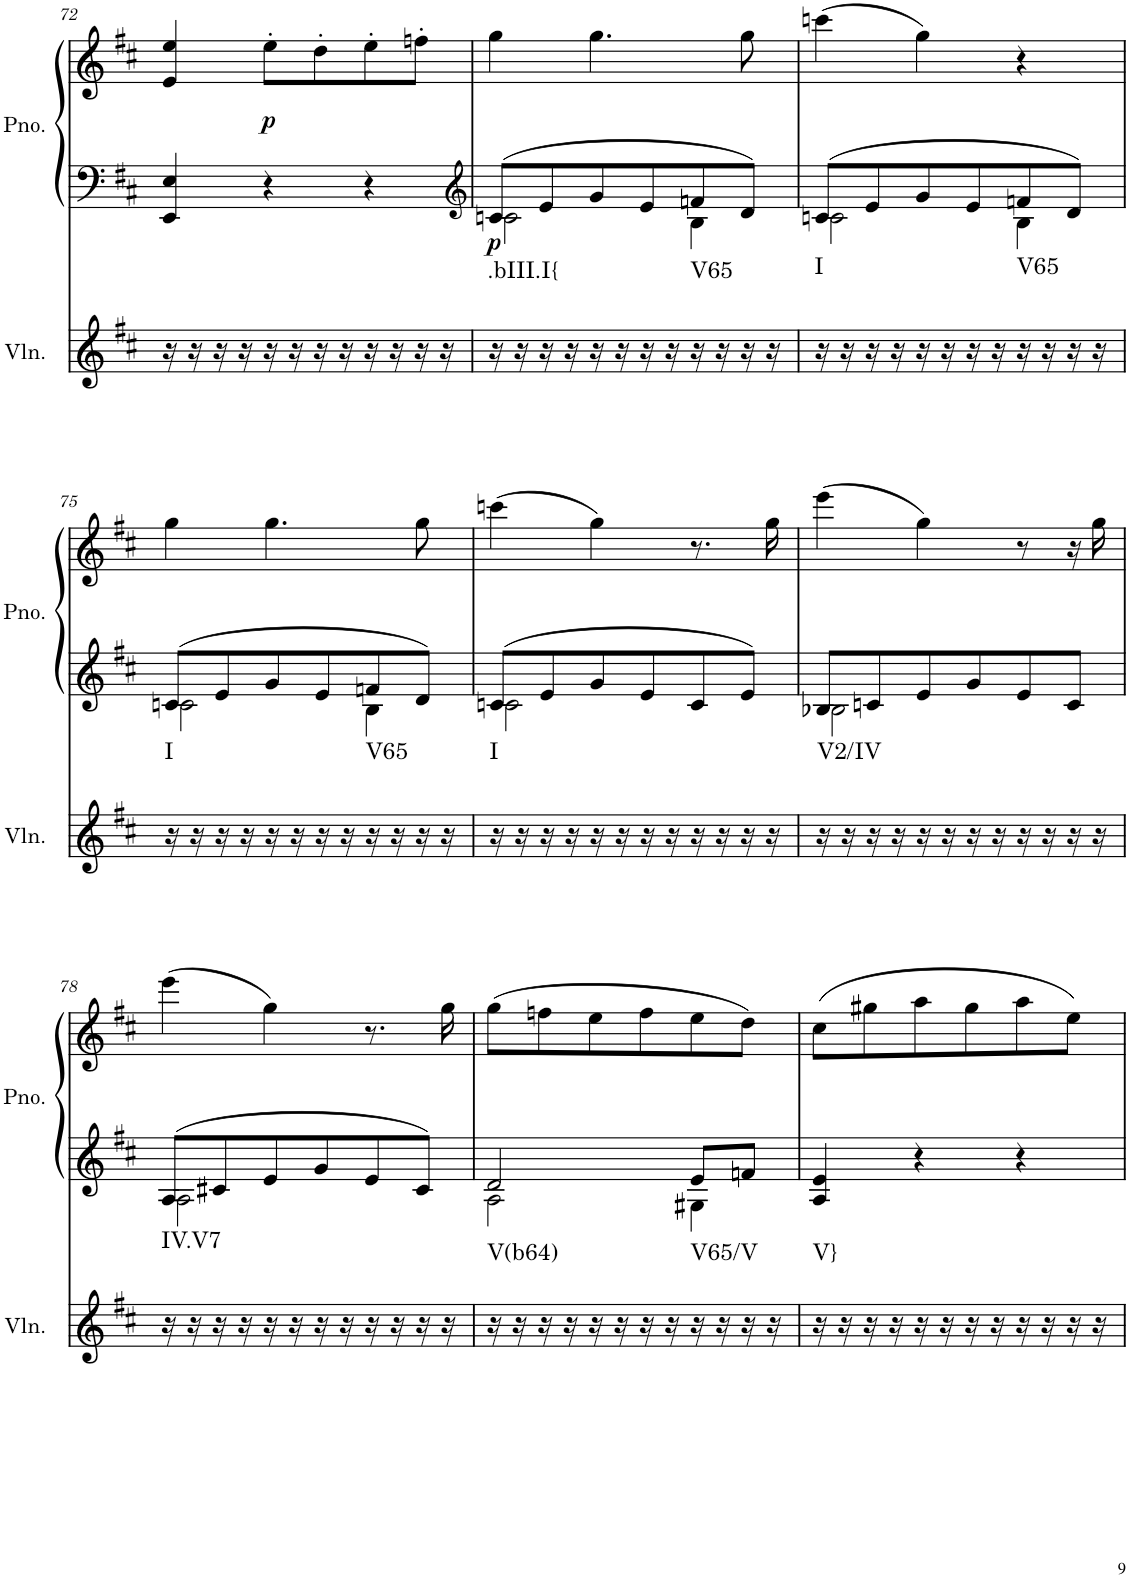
**kern	**harte	**kern	**kern	**dynam
*part2	*part2	*part1	*part1	*part1
*staff3	*	*staff2	*staff1	*staff1/2
*I"Violin	*	*I"Piano, Piano right	*	*
*I'Vln.	*	*I'Pno.	*	*
!!LO:PB:g=z
*clefG2	*	*clefF4	*clefG2	*
*k[f#c#]	*	*k[f#c#]	*k[f#c#]	*
*M3/4	*	*M3/4	*M3/4	*
=72	=72	=72	=72	=72
16r	.	4EE/ 4E/	4e/ 4ee/	.
16r	.	.	.	.
16r	.	.	.	.
16r	.	.	.	.
!	!	!	!	!LO:DY:b
16r	.	4r	8ee'\L	p
16r	.	.	.	.
16r	.	.	8dd'\	.
16r	.	.	.	.
16r	.	4r	8ee'\	.
16r	.	.	.	.
16r	.	.	8ffn'\J	.
16r	.	.	.	.
=73	=73	=73	=73	=73
*	*	*clefG2	*	*
*	*	*^	*	*
!	!LO:H:kt=.bIII.I{	!	!	!	!LO:DY:b=2
16r	N	8c#/L	2cn\	4gg\	p
16r	.	.	.	.	.
16r	.	8e/	.	.	.
16r	.	.	.	.	.
16r	.	8g/	.	4.gg\	.
16r	.	.	.	.	.
16r	.	8e/	.	.	.
16r	.	.	.	.	.
!	!LO:H:kt=V65	!	!	!	!
16r	N	8fn/	4B\	.	.
16r	.	.	.	.	.
16r	.	8d/J	.	8gg\	.
16r	.	.	.	.	.
=74	=74	=74	=74	=74	=74
!	!LO:H:kt=I	!	!	!	!
16r	N	8c#/L	2cn\	(4cccn\	.
16r	.	.	.	.	.
16r	.	8e/	.	.	.
16r	.	.	.	.	.
16r	.	8g/	.	4gg\)	.
16r	.	.	.	.	.
16r	.	8e/	.	.	.
16r	.	.	.	.	.
!	!LO:H:kt=V65	!	!	!	!
16r	N	8fn/	4B\	4r	.
16r	.	.	.	.	.
16r	.	8d/J	.	.	.
16r	.	.	.	.	.
!!LO:LB:g=z
=75	=75	=75	=75	=75	=75
!	!LO:H:kt=I	!	!	!	!
16r	N	8c#/L	2cn\	4gg\	.
16r	.	.	.	.	.
16r	.	8e/	.	.	.
16r	.	.	.	.	.
16r	.	8g/	.	4.gg\	.
16r	.	.	.	.	.
16r	.	8e/	.	.	.
16r	.	.	.	.	.
!	!LO:H:kt=V65	!	!	!	!
16r	N	8fn/	4B\	.	.
16r	.	.	.	.	.
16r	.	8d/J	.	8gg\	.
16r	.	.	.	.	.
=76	=76	=76	=76	=76	=76
!	!LO:H:kt=I	!	!	!	!
16r	N	8c#/L	2cn\	(4cccn\	.
16r	.	.	.	.	.
16r	.	8e/	.	.	.
16r	.	.	.	.	.
16r	.	8g/	.	4gg\)	.
16r	.	.	.	.	.
16r	.	8e/	.	.	.
16r	.	.	.	.	.
16r	.	8c/	4ryy	8.r	.
16r	.	.	.	.	.
16r	.	8e/J	.	.	.
16r	.	.	.	16gg\	.
=77	=77	=77	=77	=77	=77
!	!LO:H:kt=V2/IV	!	!	!	!
16r	N	8B/L	2B-X\	(4eee\	.
16r	.	.	.	.	.
16r	.	8cn/	.	.	.
16r	.	.	.	.	.
16r	.	8e/	.	4gg\)	.
16r	.	.	.	.	.
16r	.	8g/	.	.	.
16r	.	.	.	.	.
16r	.	8e/	4ryy	8r	.
16r	.	.	.	.	.
16r	.	8c/J	.	16r	.
16r	.	.	.	16gg\	.
!!LO:LB:g=z
=78	=78	=78	=78	=78	=78
!	!LO:H:kt=IV.V7	!	!	!	!
16r	N	8A/L	2A\	(4eee\	.
16r	.	.	.	.	.
16r	.	8c#X/	.	.	.
16r	.	.	.	.	.
16r	.	8e/	.	4gg\)	.
16r	.	.	.	.	.
16r	.	8g/	.	.	.
16r	.	.	.	.	.
16r	.	8e/	4ryy	8.r	.
16r	.	.	.	.	.
16r	.	8c#/J	.	.	.
16r	.	.	.	16gg\	.
=79	=79	=79	=79	=79	=79
!	!LO:H:kt=V(b64)	!	!	!	!
16r	N	2d/	2A\	(8gg\L	.
16r	.	.	.	.	.
16r	.	.	.	8ffn\	.
16r	.	.	.	.	.
16r	.	.	.	8ee\	.
16r	.	.	.	.	.
16r	.	.	.	8ff\	.
16r	.	.	.	.	.
!	!LO:H:kt=V65/V	!	!	!	!
16r	N	8e/L	4G#X\	8ee\	.
16r	.	.	.	.	.
16r	.	8fn/J	.	8dd\J)	.
16r	.	.	.	.	.
*	*	*v	*v	*	*
=80	=80	=80	=80	=80
!	!LO:H:kt=V}	!	!	!
16r	N	4A/ 4e/	(8cc#\L	.
16r	.	.	.	.
16r	.	.	8gg#X\	.
16r	.	.	.	.
16r	.	4r	8aa\	.
16r	.	.	.	.
16r	.	.	8gg#\	.
16r	.	.	.	.
16r	.	4r	8aa\	.
16r	.	.	.	.
16r	.	.	8ee\J)	.
16r	.	.	.	.
=	=	=	=	=
*-	*-	*-	*-	*-
